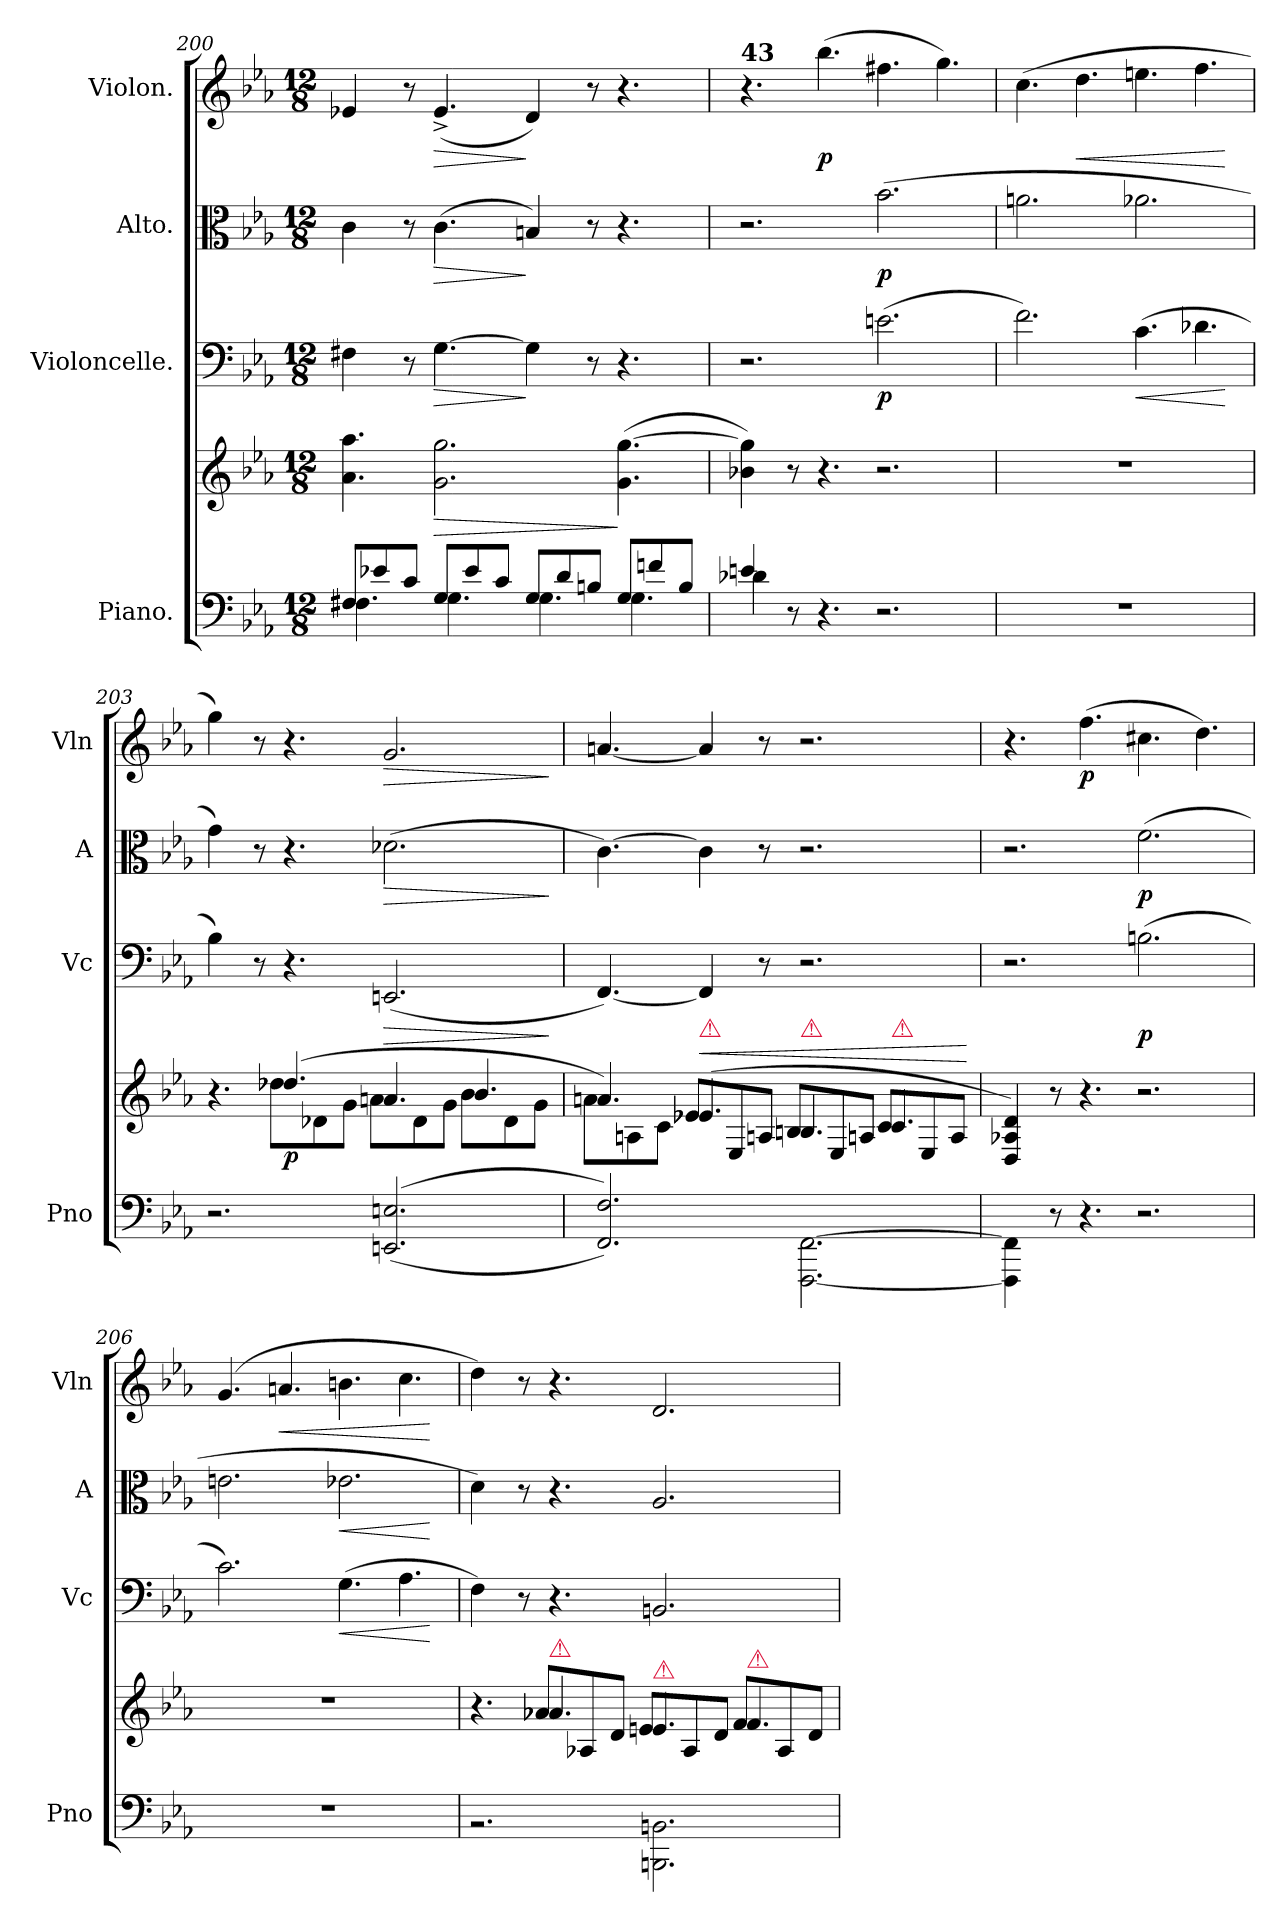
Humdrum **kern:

**kern	**kern	**dynam	**kern	**dynam	**kern	**dynam	**kern	**dynam
*part4	*part4	*part4	*part3	*part3	*part2	*part2	*part1	*part1
*staff5	*staff4	*staff4/5	*staff3	*staff3	*staff2	*staff2	*staff1	*staff1
*I"Piano.	*	*	*I"Violoncelle.	*	*I"Alto.	*	*I"Violon.	*
*I'Pno	*	*	*I'Vc	*	*I'A	*	*I'Vln	*
*clefF4	*clefG2	*	*clefF4	*	*clefC3	*	*clefG2	*
*k[b-e-a-]	*k[b-e-a-]	*	*k[b-e-a-]	*	*k[b-e-a-]	*	*k[b-e-a-]	*
*c:	*c:	*	*c:	*	*c:	*	*c:	*
*M12/8	*M12/8	*	*M12/8	*	*M12/8	*	*M12/8	*
=200	=200	=200	=200	=200	=200	=200	=200	=200
*^	*	*	*	*	*	*	*	*
8F#X/L	4.F#X\	4.a-\ 4.aa-\	.	4F#X\	.	4c\	.	4e-X/	.
8e-X/	.	.	.	.	.	.	.	.	.
8c/J	.	.	.	8r	.	8r	.	8r	.
!	!	!	!LO:HP:b	!	!LO:HP:b	!	!LO:HP:b	!	!LO:HP:b
8G/L	4.G\	2.g\ 2.gg\	>	[4.G\	>	(4.c\	>	(4.e-^>/	>
8e-/	.	.	.	.	.	.	.	.	.
8c/J	.	.	.	.	.	.	.	.	.
8G/L	4.G\	.	.	4G\]	]	4Bn/)	]	4d/)	]
8d/	.	.	.	.	.	.	.	.	.
8Bn/J	.	.	.	8r	.	8r	.	8r	.
8G/L	4.G\	(<4.g\ [4.gg\	]	4.r	.	4.r	.	4.r	.
8fn/	.	.	.	.	.	.	.	.	.
8B/J	.	.	.	.	.	.	.	.	.
=201	=201	=201	=201	=201	=201	=201	=201	=201	=201
!	!	!	!	!	!	!	!	!LO:TX:a:B:t=43	!
4en/	4d-X\	4b-X\ 4gg]\)	.	2.r	.	2.r	.	4.r	.
8r	8ryy	8r	.	.	.	.	.	.	.
4.r	4.ryy	4.r	.	.	.	.	.	(4.bb-\	p
2.r	2.ryy	2.r	.	(2.en\	p	(2.b-\	p	4.ff#X\	.
.	.	.	.	.	.	.	.	4.gg\)	.
*v	*v	*	*	*	*	*	*	*	*
=202	=202	=202	=202	=202	=202	=202	=202	=202
1.r	1.r	.	2.f\)	.	2.an\	.	(4.cc\	.
!	!	!	!	!	!	!	!	!LO:HP:b
.	.	.	.	.	.	.	4.dd\	<
!	!	!	!	!LO:HP:b	!	!	!	!
.	.	.	(4.c\	<	2.a-X\	.	4.een\	.
.	.	.	4.d-X\	.	.	.	4.ff\	.
.	.	.	.	[	.	.	.	[
=203	=203	=203	=203	=203	=203	=203	=203	=203
*	*^	*	*	*	*	*	*	*
2.r	4.r	4.ryy	.	4B-\)	.	4g\)	.	4gg\)	.
.	.	.	.	8r	.	8r	.	8r	.
.	(4.dd-X/	8dd-X\L	p	4.r	.	4.r	.	4.r	.
.	.	8d-X\	.	.	.	.	.	.	.
.	.	8g\J	.	.	.	.	.	.	.
!	!	!	!	!	!LO:HP:b	!	!LO:HP:b	!	!LO:HP:b
(<(>2.EEn/ 2.En/	4.an/	8a\L	.	(2.EEn/	>	(2.d-X\	>	2.g/	>
.	.	8d-\	.	.	.	.	.	.	.
.	.	8g\J	.	.	.	.	.	.	.
.	4.b-/	8b-\L	.	.	.	.	.	.	.
.	.	8d-\	.	.	.	.	.	.	.
.	.	8g\J	.	.	.	.	.	.	.
*	*v	*v	*	*	*	*	*	*	*
.	.	.	.	]	.	]	.	]
=204	=204	=204	=204	=204	=204	=204	=204	=204
*	*^	*	*	*	*	*	*	*
2.FF/ 2.F/))	4.an/)	8a\L	.	[4.FF/)	.	[4.c\)	.	[4.an/	.
.	.	8An\	.	.	.	.	.	.	.
.	.	8c\J	.	.	.	.	.	.	.
!	!LO:TX:a:color=crimson:t=⚠	!	!	!	!	!	!	!	!
!	!	!	!LO:HP:a	!	!	!	!	!	!
.	(4.e-X/	8e-X\L	<	4FF/]	.	4c\]	.	4a/]	.
.	.	8E-/	.	.	.	.	.	.	.
.	.	8An/J	.	8r	.	8r	.	8r	.
!	!LO:TX:a:color=crimson:t=⚠	!	!	!	!	!	!	!	!
[2.FFF\ [2.FF\	4.Bn/	8B\L	.	2.r	.	2.r	.	2.r	.
.	.	8E-/	.	.	.	.	.	.	.
.	.	8An/J	.	.	.	.	.	.	.
!	!LO:TX:a:color=crimson:t=⚠	!	!	!	!	!	!	!	!
.	4.c/	8c\L	.	.	.	.	.	.	.
.	.	8E-/	.	.	.	.	.	.	.
.	.	8A/J	.	.	.	.	.	.	.
*	*v	*v	*	*	*	*	*	*	*
.	.	[	.	.	.	.	.	.
=205	=205	=205	=205	=205	=205	=205	=205	=205
4FFF]\ 4FF]\	4D/ 4A-X/ 4d/)	.	2.r	.	2.r	.	4.r	.
8r	8r	.	.	.	.	.	.	.
4.r	4.r	.	.	.	.	.	(4.ff\	p
2.r	2.r	.	(2.Bn\	p	(2.f\	p	4.cc#X\	.
.	.	.	.	.	.	.	4.dd\)	.
=206	=206	=206	=206	=206	=206	=206	=206	=206
1.r	1.r	.	2.c\)	.	2.en\	.	(4.g/	.
!	!	!	!	!	!	!	!	!LO:HP:b
.	.	.	.	.	.	.	4.an/	<
!	!	!	!	!LO:HP:b	!	!LO:HP:b	!	!
.	.	.	(4.G\	<	2.e-X\	<	4.bn\	.
.	.	.	4.A-\	.	.	.	4.cc\	.
.	.	.	.	[	.	[	.	[
=207	=207	=207	=207	=207	=207	=207	=207	=207
*	*^	*	*	*	*	*	*	*
2.rBB	4.r	4.ryy	.	4F\)	.	4d\)	.	4dd\)	.
.	.	.	.	8r	.	8r	.	8r	.
!	!LO:TX:a:color=crimson:t=⚠	!	!	!	!	!	!	!	!
.	4.a-X/	8a-X\L	.	4.r	.	4.r	.	4.r	.
.	.	8A-X/	.	.	.	.	.	.	.
.	.	8d/J	.	.	.	.	.	.	.
!	!LO:TX:a:color=crimson:t=⚠	!	!	!	!	!	!	!	!
2.BBBn\ 2.BBn\	4.en/	8e\L	.	2.BBn/	.	2.A-/	.	2.d/	.
.	.	8A-/	.	.	.	.	.	.	.
.	.	8d/J	.	.	.	.	.	.	.
!	!LO:TX:a:color=crimson:t=⚠	!	!	!	!	!	!	!	!
.	4.f/	8f\L	.	.	.	.	.	.	.
.	.	8A-/	.	.	.	.	.	.	.
.	.	8d/J	.	.	.	.	.	.	.
*	*v	*v	*	*	*	*	*	*	*
=	=	=	=	=	=	=	=	=
*-	*-	*-	*-	*-	*-	*-	*-	*-
